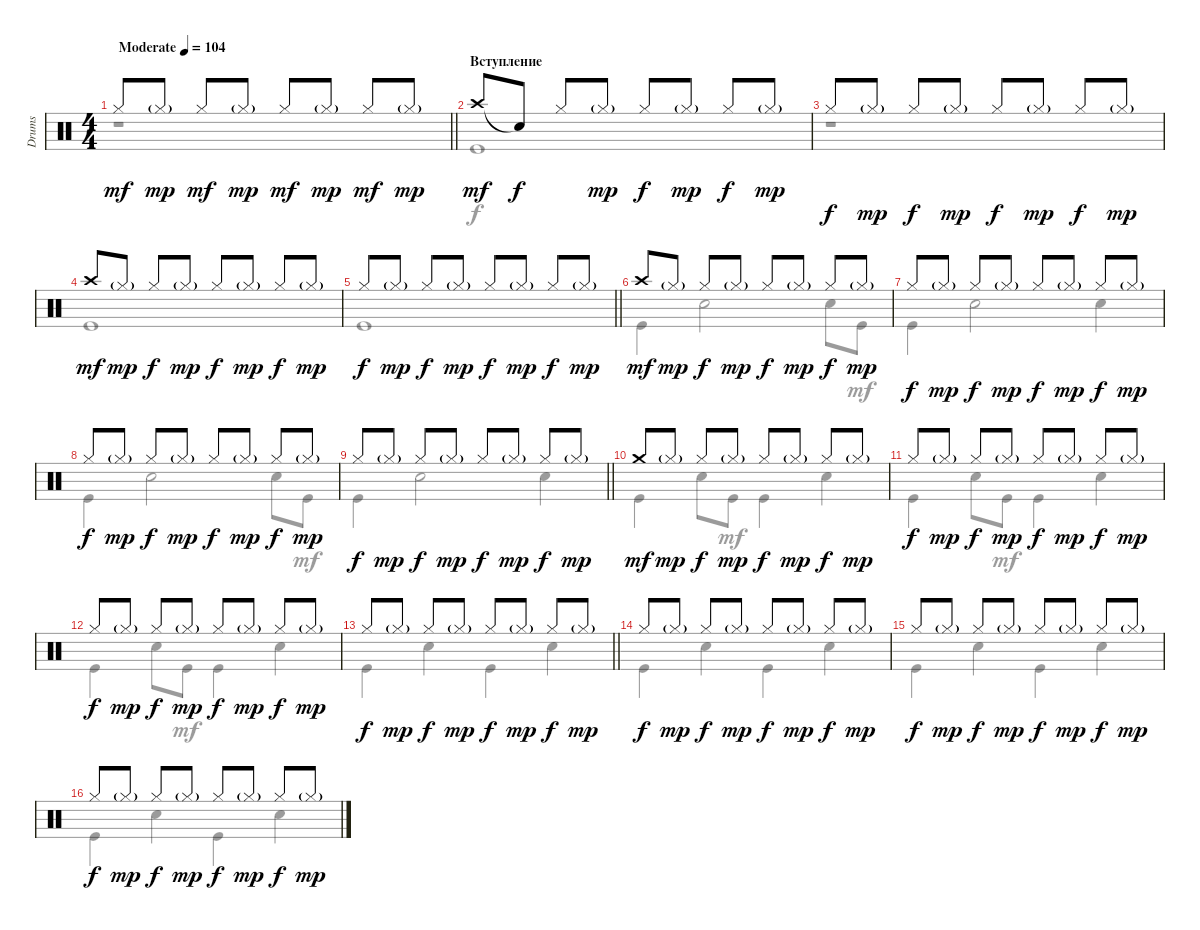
\track ("Drums" "Drums") {instrument percussion}
\staff {score}
\articulation defaults
\voice
\ts (4 4)
\tempo (104 "Moderate")
\clef neutral
\barLineRight lightlight
\ks c "Hi-Hat (closed)".8{dy mf} "Hi-Hat (closed)"{g}.8{dy mp} "Hi-Hat (closed)".8{dy mf} "Hi-Hat (closed)"{g}.8{dy mp} "Hi-Hat (closed)".8{dy mf} "Hi-Hat (closed)"{g}.8{dy mp} "Hi-Hat (closed)".8{dy mf} "Hi-Hat (closed)"{g}.8{dy mp}
|
\section ("" "Вступление")
"Crash high (hit)".8{dy mf} "Snare (hit)"{t}.8{dy f} "Hi-Hat (closed)".8 "Hi-Hat (closed)"{g}.8{dy mp} "Hi-Hat (closed)".8{dy f} "Hi-Hat (closed)"{g}.8{dy mp} "Hi-Hat (closed)".8{dy f} "Hi-Hat (closed)"{g}.8{dy mp} |
"Hi-Hat (closed)".8{dy f} "Hi-Hat (closed)"{g}.8{dy mp} "Hi-Hat (closed)".8{dy f} "Hi-Hat (closed)"{g}.8{dy mp} "Hi-Hat (closed)".8{dy f} "Hi-Hat (closed)"{g}.8{dy mp} "Hi-Hat (closed)".8{dy f} "Hi-Hat (closed)"{g}.8{dy mp} |
"Crash high (hit)".8{dy mf} "Hi-Hat (closed)"{g}.8{dy mp} "Hi-Hat (closed)".8{dy f} "Hi-Hat (closed)"{g}.8{dy mp} "Hi-Hat (closed)".8{dy f} "Hi-Hat (closed)"{g}.8{dy mp} "Hi-Hat (closed)".8{dy f} "Hi-Hat (closed)"{g}.8{dy mp} |
\barLineRight lightlight "Hi-Hat (closed)".8{dy f} "Hi-Hat (closed)"{g}.8{dy mp} "Hi-Hat (closed)".8{dy f} "Hi-Hat (closed)"{g}.8{dy mp} "Hi-Hat (closed)".8{dy f} "Hi-Hat (closed)"{g}.8{dy mp} "Hi-Hat (closed)".8{dy f} "Hi-Hat (closed)"{g}.8{dy mp}
|
\section ("" "")
"Crash high (hit)".8{dy mf} "Hi-Hat (closed)"{g}.8{dy mp} "Hi-Hat (closed)".8{dy f} "Hi-Hat (closed)"{g}.8{dy mp} "Hi-Hat (closed)".8{dy f} "Hi-Hat (closed)"{g}.8{dy mp} "Hi-Hat (closed)".8{dy f} "Hi-Hat (closed)"{g}.8{dy mp} |
"Hi-Hat (closed)".8{dy f} "Hi-Hat (closed)"{g}.8{dy mp} "Hi-Hat (closed)".8{dy f} "Hi-Hat (closed)"{g}.8{dy mp} "Hi-Hat (closed)".8{dy f} "Hi-Hat (closed)"{g}.8{dy mp} "Hi-Hat (closed)".8{dy f} "Hi-Hat (closed)"{g}.8{dy mp} |
"Hi-Hat (closed)".8{dy f} "Hi-Hat (closed)"{g}.8{dy mp} "Hi-Hat (closed)".8{dy f} "Hi-Hat (closed)"{g}.8{dy mp} "Hi-Hat (closed)".8{dy f} "Hi-Hat (closed)"{g}.8{dy mp} "Hi-Hat (closed)".8{dy f} "Hi-Hat (closed)"{g}.8{dy mp} |
\barLineRight lightlight "Hi-Hat (closed)".8{dy f} "Hi-Hat (closed)"{g}.8{dy mp} "Hi-Hat (closed)".8{dy f} "Hi-Hat (closed)"{g}.8{dy mp} "Hi-Hat (closed)".8{dy f} "Hi-Hat (closed)"{g}.8{dy mp} "Hi-Hat (closed)".8{dy f} "Hi-Hat (closed)"{g}.8{dy mp}
|
\section ("" "")
"Crash medium (hit)".8{dy mf} "Hi-Hat (closed)"{g}.8{dy mp} "Hi-Hat (closed)".8{dy f} "Hi-Hat (closed)"{g}.8{dy mp} "Hi-Hat (closed)".8{dy f} "Hi-Hat (closed)"{g}.8{dy mp} "Hi-Hat (closed)".8{dy f} "Hi-Hat (closed)"{g}.8{dy mp} |
"Hi-Hat (closed)".8{dy f} "Hi-Hat (closed)"{g}.8{dy mp} "Hi-Hat (closed)".8{dy f} "Hi-Hat (closed)"{g}.8{dy mp} "Hi-Hat (closed)".8{dy f} "Hi-Hat (closed)"{g}.8{dy mp} "Hi-Hat (closed)".8{dy f} "Hi-Hat (closed)"{g}.8{dy mp} |
"Hi-Hat (closed)".8{dy f} "Hi-Hat (closed)"{g}.8{dy mp} "Hi-Hat (closed)".8{dy f} "Hi-Hat (closed)"{g}.8{dy mp} "Hi-Hat (closed)".8{dy f} "Hi-Hat (closed)"{g}.8{dy mp} "Hi-Hat (closed)".8{dy f} "Hi-Hat (closed)"{g}.8{dy mp} |
\barLineRight lightlight "Hi-Hat (closed)".8{dy f} "Hi-Hat (closed)"{g}.8{dy mp} "Hi-Hat (closed)".8{dy f} "Hi-Hat (closed)"{g}.8{dy mp} "Hi-Hat (closed)".8{dy f} "Hi-Hat (closed)"{g}.8{dy mp} "Hi-Hat (closed)".8{dy f} "Hi-Hat (closed)"{g}.8{dy mp}
|
\section ("" "")
"Hi-Hat (closed)".8{dy f} "Hi-Hat (closed)"{g}.8{dy mp} "Hi-Hat (closed)".8{dy f} "Hi-Hat (closed)"{g}.8{dy mp} "Hi-Hat (closed)".8{dy f} "Hi-Hat (closed)"{g}.8{dy mp} "Hi-Hat (closed)".8{dy f} "Hi-Hat (closed)"{g}.8{dy mp} |
"Hi-Hat (closed)".8{dy f} "Hi-Hat (closed)"{g}.8{dy mp} "Hi-Hat (closed)".8{dy f} "Hi-Hat (closed)"{g}.8{dy mp} "Hi-Hat (closed)".8{dy f} "Hi-Hat (closed)"{g}.8{dy mp} "Hi-Hat (closed)".8{dy f} "Hi-Hat (closed)"{g}.8{dy mp} |
"Hi-Hat (closed)".8{dy f} "Hi-Hat (closed)"{g}.8{dy mp} "Hi-Hat (closed)".8{dy f} "Hi-Hat (closed)"{g}.8{dy mp} "Hi-Hat (closed)".8{dy f} "Hi-Hat (closed)"{g}.8{dy mp} "Hi-Hat (closed)".8{dy f} "Hi-Hat (closed)"{g}.8{dy mp}
\voice
\clef neutral
\ottava regular
\simile none
\barLineRight lightlight
\ks c
r.1{dy f} |
"Kick (hit)".1 |
r.1 |
"Kick (hit)".1 |
\barLineRight lightlight "Kick (hit)".1
|
"Kick (hit)".4 "Snare (hit) 2".2 "Snare (hit) 2".8 "Kick (hit)".8{dy mf} |
"Kick (hit)".4{dy f} "Snare (hit) 2".2 "Snare (hit) 2".4 |
"Kick (hit)".4 "Snare (hit) 2".2 "Snare (hit) 2".8 "Kick (hit)".8{dy mf} |
\barLineRight lightlight "Kick (hit)".4{dy f} "Snare (hit) 2".2 "Snare (hit) 2".4
|
"Kick (hit)".4 "Snare (hit) 2".8 "Kick (hit)".8{dy mf} "Kick (hit)".4{dy f} "Snare (hit) 2".4 |
"Kick (hit)".4 "Snare (hit) 2".8 "Kick (hit)".8{dy mf} "Kick (hit)".4{dy f} "Snare (hit) 2".4 |
"Kick (hit)".4 "Snare (hit) 2".8 "Kick (hit)".8{dy mf} "Kick (hit)".4{dy f} "Snare (hit) 2".4 |
\barLineRight lightlight "Kick (hit)".4 "Snare (hit) 2".4 "Kick (hit)".4 "Snare (hit) 2".4
|
"Kick (hit)".4 "Snare (hit) 2".4 "Kick (hit)".4 "Snare (hit) 2".4 |
"Kick (hit)".4 "Snare (hit) 2".4 "Kick (hit)".4 "Snare (hit) 2".4 |
"Kick (hit)".4 "Snare (hit) 2".4 "Kick (hit)".4 "Snare (hit) 2".4
